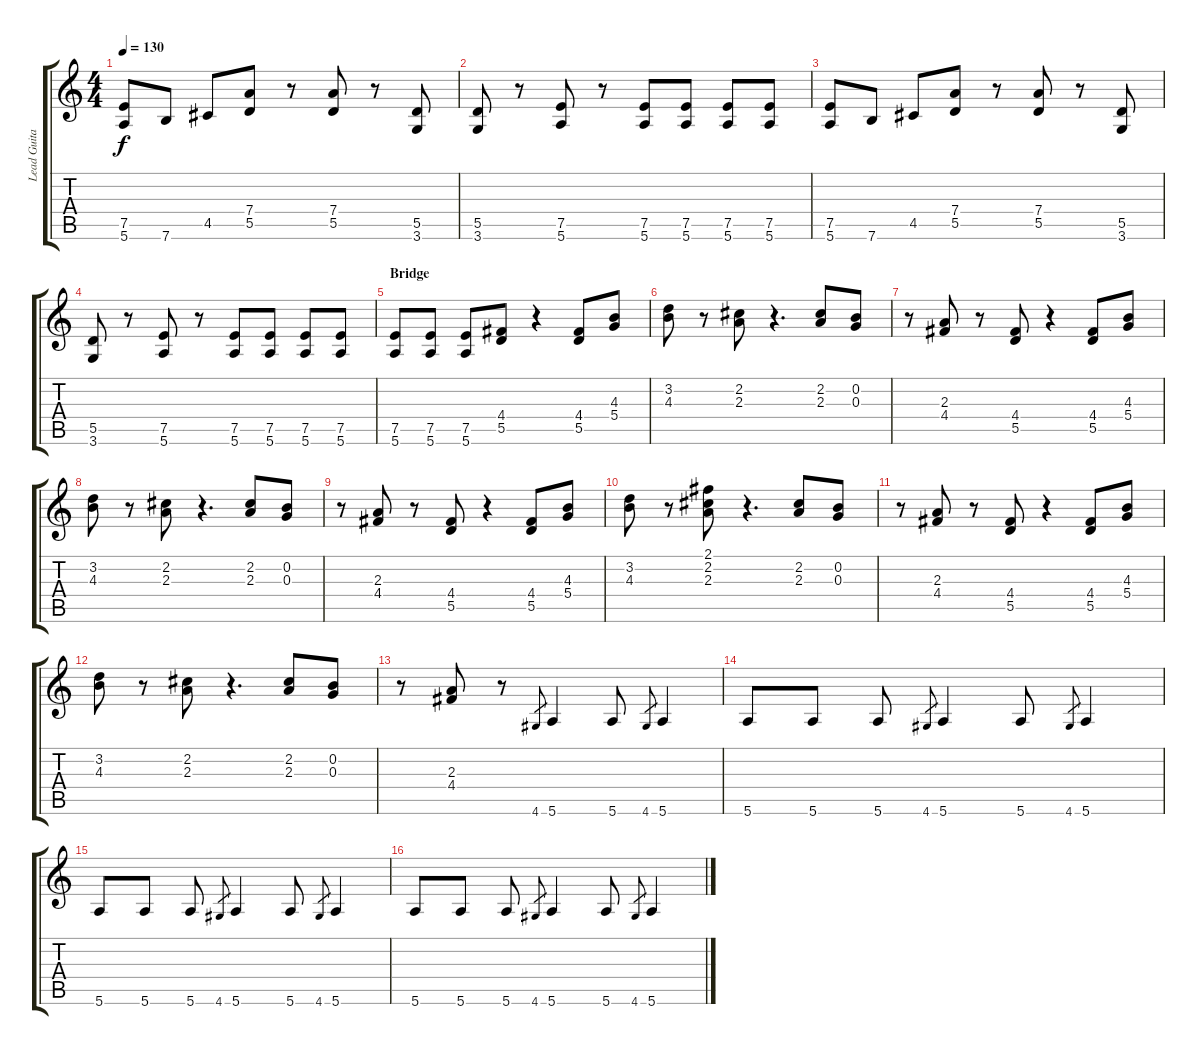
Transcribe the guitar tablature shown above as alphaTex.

\track ("Lead Guitar" "Lead Guita") {instrument electricguitarclean}
\staff {score tabs}
\tuning (E4 B3 G3 D3 A2 E2) {hide}
\ts (4 4)
\tempo 130
\clef g2
\ks c
(7.5 5.6).8{dy f} 7.6.8 4.5.8 (7.4 5.5).8 r.8 (7.4 5.5).8 r.8 (5.5 3.6).8 |
(5.5 3.6).8 r.8 (7.5 5.6).8 r.8 (7.5 5.6).8 (7.5 5.6).8 (7.5 5.6).8 (7.5 5.6).8 |
(7.5 5.6).8 7.6.8 4.5.8 (7.4 5.5).8 r.8 (7.4 5.5).8 r.8 (5.5 3.6).8 |
(5.5 3.6).8 r.8 (7.5 5.6).8 r.8 (7.5 5.6).8 (7.5 5.6).8 (7.5 5.6).8 (7.5 5.6).8 |
\section ("" "Bridge")
(7.5 5.6).8 (7.5 5.6).8 (7.5 5.6).8 (4.4 5.5).8 r.4 (4.4 5.5).8 (4.3 5.4).8 |
(3.2 4.3).8 r.8 (2.2 2.3).8 r.4{d} (2.2 2.3).8 (0.2 0.3).8 |
r.8 (2.3 4.4).8 r.8 (4.4 5.5).8 r.4 (4.4 5.5).8 (4.3 5.4).8 |
(3.2 4.3).8 r.8 (2.2 2.3).8 r.4{d} (2.2 2.3).8 (0.2 0.3).8 |
r.8 (2.3 4.4).8 r.8 (4.4 5.5).8 r.4 (4.4 5.5).8 (4.3 5.4).8 |
(3.2 4.3).8 r.8 (2.1 2.2 2.3).8 r.4{d} (2.2 2.3).8 (0.2 0.3).8 |
r.8 (2.3 4.4).8 r.8 (4.4 5.5).8 r.4 (4.4 5.5).8 (4.3 5.4).8 |
(3.2 4.3).8 r.8 (2.2 2.3).8 r.4{d} (2.2 2.3).8 (0.2 0.3).8 |
r.8 (2.3 4.4).8 r.8 4.6.8{gr} 5.6.4 5.6.8 4.6.8{gr} 5.6.4 |
5.6.8 5.6.8 5.6.8 4.6.8{gr} 5.6.4 5.6.8 4.6.8{gr} 5.6.4 |
5.6.8 5.6.8 5.6.8 4.6.8{gr} 5.6.4 5.6.8 4.6.8{gr} 5.6.4 |
5.6.8 5.6.8 5.6.8 4.6.8{gr} 5.6.4 5.6.8 4.6.8{gr} 5.6.4
